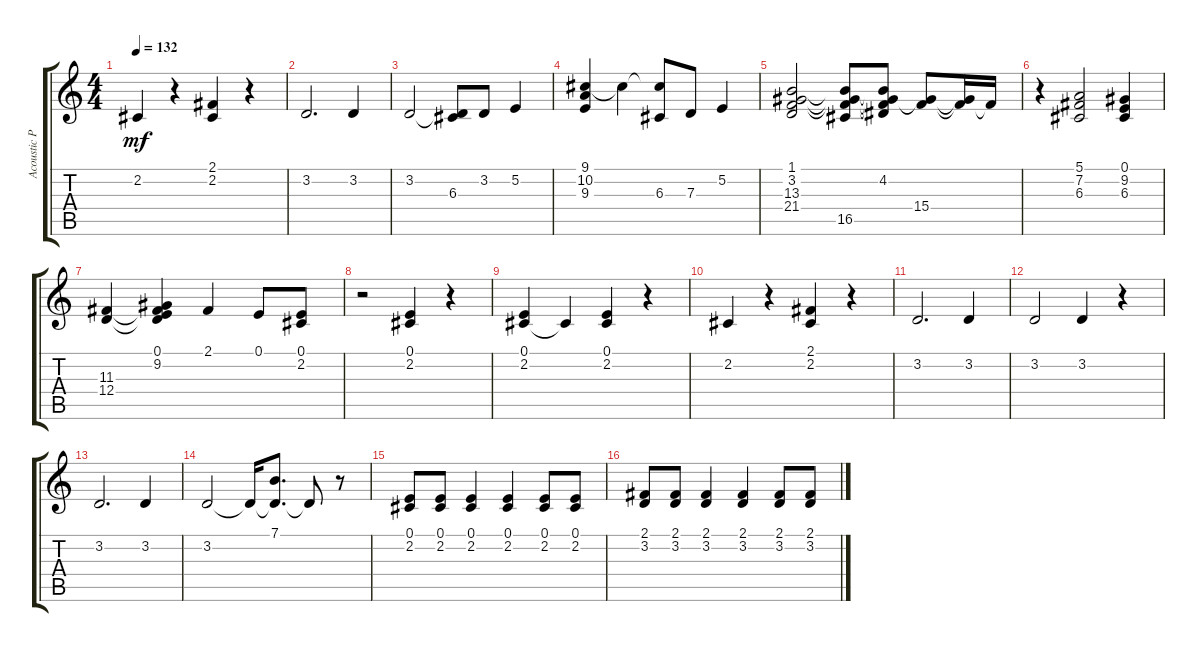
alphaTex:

\track ("Acoustic Piano (Staff 1)" "Acoustic P") {instrument acousticgrandpiano}
\staff {score tabs}
\tuning (E4 B3 G3 D3 A2 E2) {hide}
\ts (4 4)
\tempo 132
\clef g2
\ks aminor
2.2.4{dy mf} r.4 (2.1 2.2).4 r.4 |
3.2.2{d} 3.2.4 |
3.2.2 (3.2{t} 6.3).8 3.2.8 5.2.4 |
(9.1 10.2 9.3).4 9.1{t}.4 (9.1{t} 6.3).8 7.3.8 5.2.4 |
(1.1 3.2 13.3 21.4).2 (1.1{t} 13.3{t} 21.4{t} 16.5).8 (1.1{t} 4.2 13.3{t} 21.4{t}).8 (13.3{t} 15.4).8 (13.3{t} 15.4{t}).16 15.4{t}.16 |
r.4 (5.1 7.2 6.3).2 (0.1 9.2 6.3).4 |
(11.3 12.4).4 (0.1 9.2 11.3{t} 12.4{t}).4 2.1.4 0.1.8 (0.1 2.2).8 |
r.2 (0.1 2.2).4 r.4 |
(0.1 2.2).4 2.2{t}.4 (0.1 2.2).4 r.4 |
2.2.4 r.4 (2.1 2.2).4 r.4 |
3.2.2{d} 3.2.4 |
3.2.2 3.2.4 r.4 |
3.2.2{d} 3.2.4 |
3.2.2 3.2{t}.16 (7.1 3.2{t}).8{d} 3.2{t}.8 r.8 |
(0.1 2.2).8 (0.1 2.2).8 (0.1 2.2).4 (0.1 2.2).4 (0.1 2.2).8 (0.1 2.2).8 |
(2.1 3.2).8 (2.1 3.2).8 (2.1 3.2).4 (2.1 3.2).4 (2.1 3.2).8 (2.1 3.2).8
